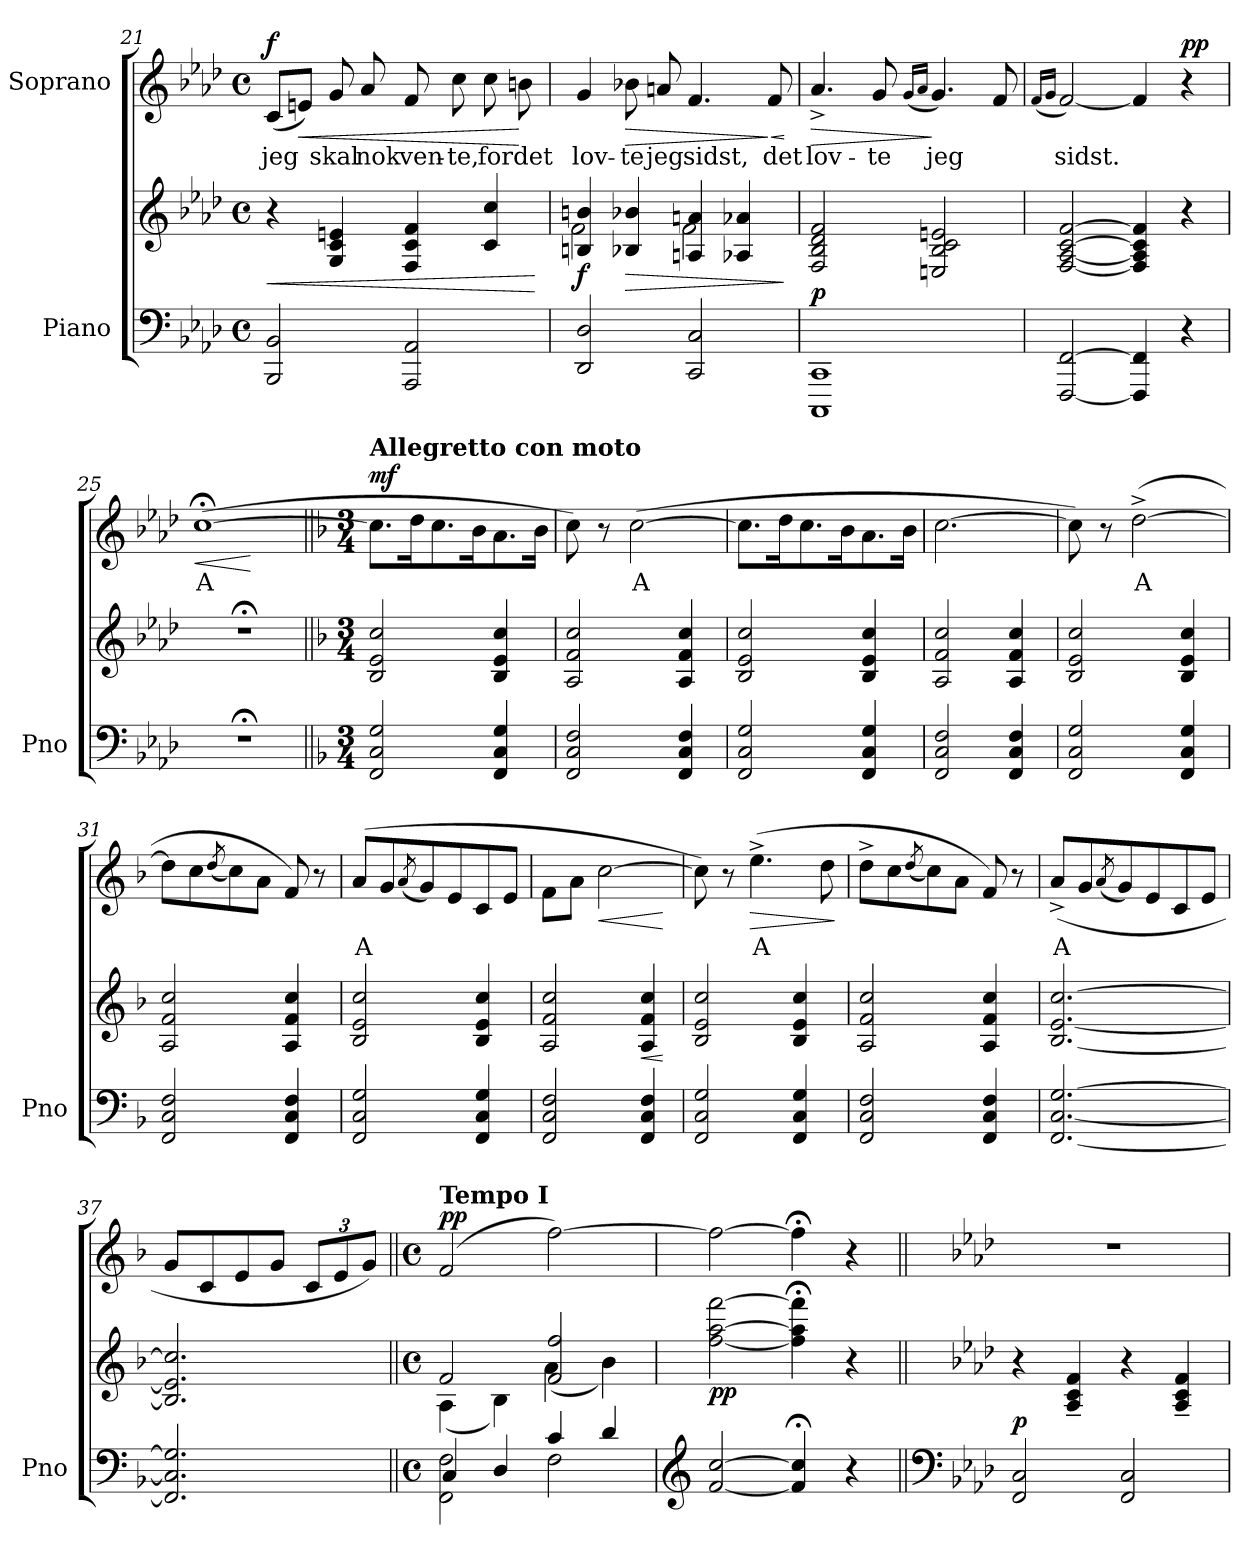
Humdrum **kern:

**kern	**kern	**dynam	**kern	**text	**dynam
*part2	*part2	*part2	*part1	*part1	*part1
*staff3	*staff2	*staff2/3	*staff1	*staff1	*staff1
*I"Piano	*	*	*I"Soprano	*	*
*I'Pno	*	*	*	*	*
*clefF4	*clefG2	*	*clefG2	*	*
*k[b-e-a-d-]	*k[b-e-a-d-]	*	*k[b-e-a-d-]	*	*
*M4/4	*M4/4	*	*M4/4	*	*
*met(c)	*met(c)	*	*met(c)	*	*
=21	=21	=21	=21	=21	=21
!	!	!LO:HP:b	!	!	!LO:DY:a
2BBB-/ 2BB-/	4r	<	(8c/L	jeg	f
!	!	!	!	!	!LO:HP:b
.	.	.	8en/J)	.	<
.	4G/ 4c/ 4en/	.	8g/	skal	.
.	.	.	8a-/	nok	.
2AAA-/ 2AA-/	4F/ 4c/ 4f/	.	8f/	ven-	.
.	.	.	8cc\	-te,	.
.	4c/ 4cc/	.	8cc\	for	.
.	.	.	8bn\	det	[
.	.	[	.	.	.
=22	=22	=22	=22	=22	=22
*	*^	*	*	*	*
!	!	!	!LO:DY:b	!	!	!
2DD-/ 2D-/	4Bn/ 4bn/	2f\	f	4g/	lov-	.
!	!	!	!LO:HP:b	!	!	!LO:HP:b
.	4B-X/ 4b-X/	.	>	8b-X\	te	>
.	.	.	.	8an/	jeg	.
2CC/ 2C/	4An/ 4an/	2f\	.	4.f/	sidst,	.
.	4A-X/ 4a-X/	.	.	.	.	.
!	!	!	!	!	!	!LO:HP:n=1:b
.	.	.	.	8f/	det	] <
*	*v	*v	*	*	*	*
.	.	]	.	.	[
!!LO:LB:g=z
=23	=23	=23	=23	=23	=23
!	!	!LO:DY:a=2	!	!	!LO:HP:b
1CCC 1CC	2F/ 2B-/ 2d-/ 2f/	p	4.a-^/	lov-	>
.	.	.	8g/	-te	.
.	.	.	(16qg/LL	.	.
.	.	.	16qa-/JJ	.	.
.	2En/ 2B-/ 2c/ 2en/	.	4.g/)	-jeg	]
.	.	.	8f/	.	.
!!LO:LB:g=z
=24	=24	=24	=24	=24	=24
.	.	.	(16qf/LL	.	.
.	.	.	16qg/JJ	.	.
[2FFF/ [2FF/	[2F/ [2A-/ [2c/ [2f/	.	[2f/)	sidst.	.
4FFF/] 4FF/]	4F/] 4A-/] 4c/] 4f/]	.	4f/]	.	.
!	!	!	!	!	!LO:DY:a
4r	4r	.	4r	.	pp
=25	=25	=25	=25	=25	=25
!	!	!	!	!	!LO:HP:b
!	!	!	!	!	!LO:HP:n=1:b
1r;<	1r;<	.	([1cc;<	A	< >
.	.	.	.	.	[
=26||	=26||	=26||	=26||	=26||	=26||
*k[b-]	*k[b-]	*	*k[b-]	*	*
*M3/4	*M3/4	*	*M3/4	*	*
!	!	!	!LO:TX:a:B:t=Allegretto con moto	!	!
!	!	!LO:DY:a=2	!	!	!LO:DY:b
2FF/ 2C/ 2G/	2B-/ 2e/ 2cc/	other-dynamics	8.cc\L]	.	mf
.	.	.	16dd\K	.	]
.	.	.	8.cc\	.	.
.	.	.	16b-\K	.	.
4FF/ 4C/ 4G/	4B-/ 4e/ 4cc/	.	8.a\	.	.
.	.	.	16b-\Jk	.	.
=27	=27	=27	=27	=27	=27
2FF/ 2C/ 2F/	2A/ 2f/ 2cc/	.	8cc\)	.	.
.	.	.	8r	.	.
.	.	.	([2cc\	A	.
4FF/ 4C/ 4F/	4A/ 4f/ 4cc/	.	.	.	.
=28	=28	=28	=28	=28	=28
2FF/ 2C/ 2G/	2B-/ 2e/ 2cc/	.	8.cc\L]	.	.
.	.	.	16dd\K	.	.
.	.	.	8.cc\	.	.
.	.	.	16b-\K	.	.
4FF/ 4C/ 4G/	4B-/ 4e/ 4cc/	.	8.a\	.	.
.	.	.	16b-\Jk	.	.
=29	=29	=29	=29	=29	=29
2FF/ 2C/ 2F/	2A/ 2f/ 2cc/	.	[2.cc\	.	.
4FF/ 4C/ 4F/	4A/ 4f/ 4cc/	.	.	.	.
=30	=30	=30	=30	=30	=30
2FF/ 2C/ 2G/	2B-/ 2e/ 2cc/	.	8cc\])	.	.
.	.	.	8r	.	.
.	.	.	([2dd^\	A	.
4FF/ 4C/ 4G/	4B-/ 4e/ 4cc/	.	.	.	.
!!LO:LB:g=z
=31	=31	=31	=31	=31	=31
2FF/ 2C/ 2F/	2A/ 2f/ 2cc/	.	8dd\L]	.	.
.	.	.	8cc\	.	.
.	.	.	(8qdd/	.	.
.	.	.	8cc\)	.	.
.	.	.	8a\J	.	.
4FF/ 4C/ 4F/	4A/ 4f/ 4cc/	.	8f/)	.	.
.	.	.	8r	.	.
=32	=32	=32	=32	=32	=32
2FF/ 2C/ 2G/	2B-/ 2e/ 2cc/	.	(8a/L	A	.
.	.	.	8g/	.	.
.	.	.	(8qa/	.	.
.	.	.	8g/)	.	.
.	.	.	8e/	.	.
4FF/ 4C/ 4G/	4B-/ 4e/ 4cc/	.	8c/	.	.
.	.	.	8e/J	.	.
=33	=33	=33	=33	=33	=33
2FF/ 2C/ 2F/	2A/ 2f/ 2cc/	.	8f\L	.	.
.	.	.	8a\J	.	.
!	!	!	!	!	!LO:HP:b
.	.	.	[2cc\	.	<
!	!	!LO:HP:b	!	!	!
4FF/ 4C/ 4F/	4A/ 4f/ 4cc/	<	.	.	.
.	.	[	.	.	[
=34	=34	=34	=34	=34	=34
2FF/ 2C/ 2G/	2B-/ 2e/ 2cc/	.	8cc\])	.	.
.	.	.	8r	.	.
!	!	!	!	!	!LO:HP:b
.	.	.	(4.ee^\	A	>
4FF/ 4C/ 4G/	4B-/ 4e/ 4cc/	.	.	.	.
.	.	.	8dd\	.	.
.	.	.	.	.	]
=35	=35	=35	=35	=35	=35
2FF/ 2C/ 2F/	2A/ 2f/ 2cc/	.	8dd^\L	.	.
.	.	.	8cc\	.	.
.	.	.	(8qdd/	.	.
.	.	.	8cc\)	.	.
.	.	.	8a\J	.	.
4FF/ 4C/ 4F/	4A/ 4f/ 4cc/	.	8f/)	.	.
.	.	.	8r	.	.
!!LO:PB:g=z
=36	=36	=36	=36	=36	=36
[2.FF/ [2.C/ [2.G/	[2.B-/ [2.e/ [2.cc/	.	(8a^/L	A	.
.	.	.	8g/	.	.
.	.	.	(8qa/	.	.
.	.	.	8g/)	.	.
.	.	.	8e/	.	.
.	.	.	8c/	.	.
.	.	.	8e/J	.	.
=37	=37	=37	=37	=37	=37
*	*	*	*MM110	*	*
2.FF/] 2.C/] 2.G/]	2.B-/] 2.e/] 2.cc/]	.	8g/L	.	.
.	.	.	8c/	.	.
*	*	*	*MM100	*	*
.	.	.	8e/	.	.
.	.	.	8g/J	.	.
*	*	*	*Xbrackettup	*	*
*	*	*	*MM80	*	*
.	.	.	12c/L	.	.
.	.	.	12e/	.	.
.	.	.	12g/J)	.	.
=38||	=38||	=38||	=38||	=38||	=38||
*M4/4	*M4/4	*	*M4/4	*	*
*met(c)	*met(c)	*	*met(c)	*	*
*^	*^	*	*	*	*
!	!	!	!	!	!LO:TX:a:B:t=Tempo I	!	!
!	!	!	!	!	!	!	!LO:DY:a
2FF\ 2F\	4C/	2f/	(4A\	.	(2f/	.	pp
.	4D/	.	4B-\)	.	.	.	.
2F\	4c/	2f/ 2ff/	(>4a\	.	[2ff\)	.	.
.	4d/	.	4b-\)	.	.	.	.
*v	*v	*	*	*	*	*	*
*	*v	*v	*	*	*	*
=39	=39	=39	=39	=39	=39
*clefG2	*	*	*	*	*
*^	*^	*	*	*	*
!	!	!	!	!LO:DY:b	!	!	!
*v	*v	*	*	*	*	*	*
*	*v	*v	*	*	*	*
[2f/ [2cc/	[2ff\ [2aa\ [2fff\	pp	2ff\_	.	.
4f/];< 4cc/];<	4ff\];< 4aa\];< 4fff\];<	.	4ff;<\]	.	.
4r	4r	.	4r	.	.
!!LO:LB:g=z
=40||	=40||	=40||	=40||	=40||	=40||
*clefF4	*	*	*	*	*
*k[b-e-a-d-]	*k[b-e-a-d-]	*	*k[b-e-a-d-]	*	*
!	!	!LO:DY:a=2	!	!	!
2FF/ 2C/	4r	p	1r	.	.
.	4A-/~ 4c/~ 4f/~	.	.	.	.
2FF/ 2C/	4r	.	.	.	.
.	4A-/~ 4c/~ 4f/~	.	.	.	.
=	=	=	=	=	=
*-	*-	*-	*-	*-	*-
